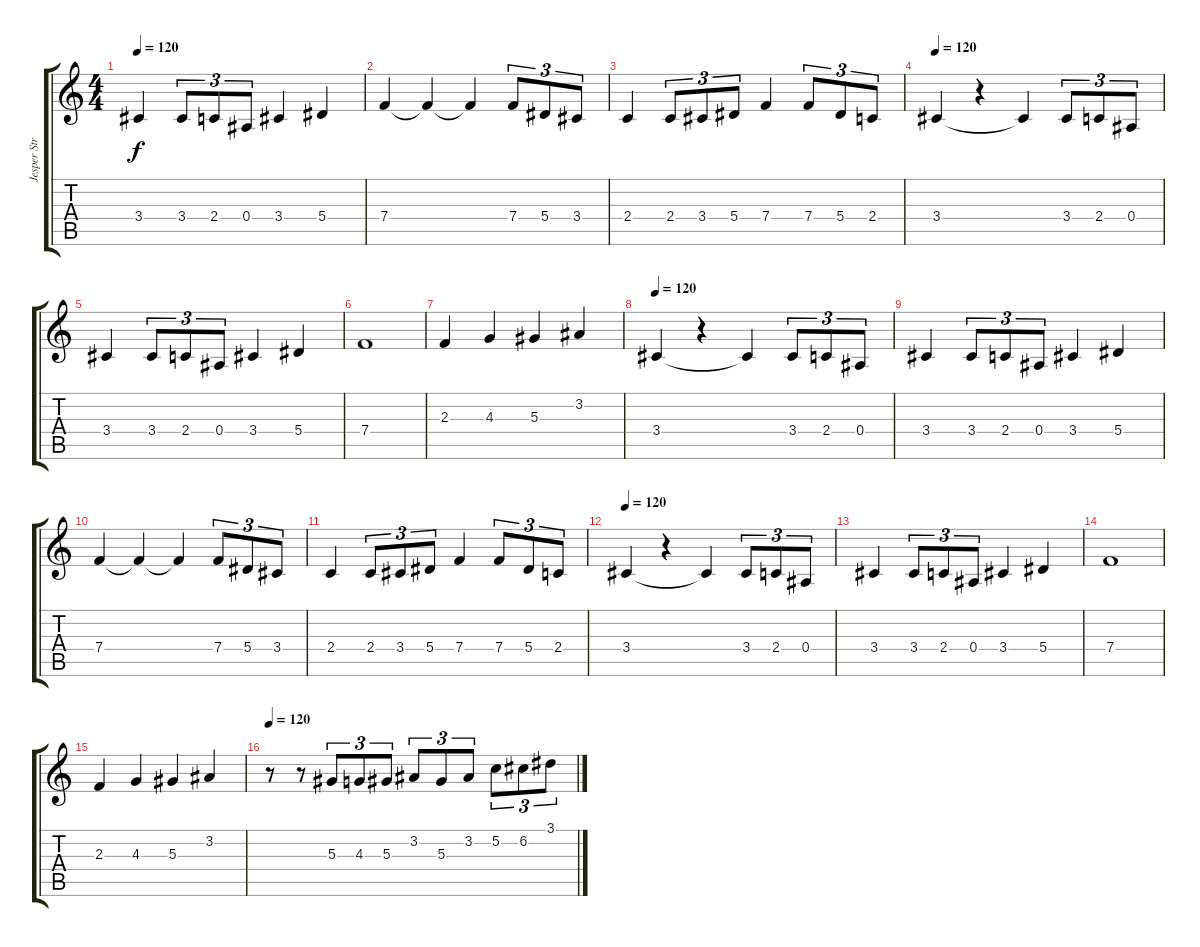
\track ("Jesper Strömblad" "Jesper Str") {instrument distortionguitar}
\staff {score tabs}
\tuning (C4 G3 Eb3 Bb2 F2 C2) {hide}
\ts (4 4)
\tempo 120
\clef g2
\ks c
3.4.4{dy f} 3.4.8{tu (3 2)} 2.4.8{tu (3 2)} 0.4.8{tu (3 2)} 3.4.4 5.4.4 |
7.4.4 7.4{t}.4 7.4{t}.4 7.4.8{tu (3 2)} 5.4.8{tu (3 2)} 3.4.8{tu (3 2)} |
2.4.4 2.4.8{tu (3 2)} 3.4.8{tu (3 2)} 5.4.8{tu (3 2)} 7.4.4 7.4.8{tu (3 2)} 5.4.8{tu (3 2)} 2.4.8{tu (3 2)} |
\tempo 115
\tempo 120
3.4.4 r.4 3.4{t}.4 3.4.8{tu (3 2)} 2.4.8{tu (3 2)} 0.4.8{tu (3 2)} |
3.4.4 3.4.8{tu (3 2)} 2.4.8{tu (3 2)} 0.4.8{tu (3 2)} 3.4.4 5.4.4 |
7.4.1 |
2.3.4 4.3.4 5.3.4 3.2.4 |
\tempo 115
\tempo 120
3.4.4 r.4 3.4{t}.4 3.4.8{tu (3 2)} 2.4.8{tu (3 2)} 0.4.8{tu (3 2)} |
3.4.4 3.4.8{tu (3 2)} 2.4.8{tu (3 2)} 0.4.8{tu (3 2)} 3.4.4 5.4.4 |
7.4.4 7.4{t}.4 7.4{t}.4 7.4.8{tu (3 2)} 5.4.8{tu (3 2)} 3.4.8{tu (3 2)} |
2.4.4 2.4.8{tu (3 2)} 3.4.8{tu (3 2)} 5.4.8{tu (3 2)} 7.4.4 7.4.8{tu (3 2)} 5.4.8{tu (3 2)} 2.4.8{tu (3 2)} |
\tempo 115
\tempo 120
3.4.4 r.4 3.4{t}.4 3.4.8{tu (3 2)} 2.4.8{tu (3 2)} 0.4.8{tu (3 2)} |
3.4.4 3.4.8{tu (3 2)} 2.4.8{tu (3 2)} 0.4.8{tu (3 2)} 3.4.4 5.4.4 |
7.4.1 |
2.3.4 4.3.4 5.3.4 3.2.4 |
\tempo 120
r.8 r.8 5.3.8{tu (3 2)} 4.3.8{tu (3 2)} 5.3.8{tu (3 2)} 3.2.8{tu (3 2)} 5.3.8{tu (3 2)} 3.2.8{tu (3 2)} 5.2.8{tu (3 2)} 6.2.8{tu (3 2)} 3.1.8{tu (3 2)}
